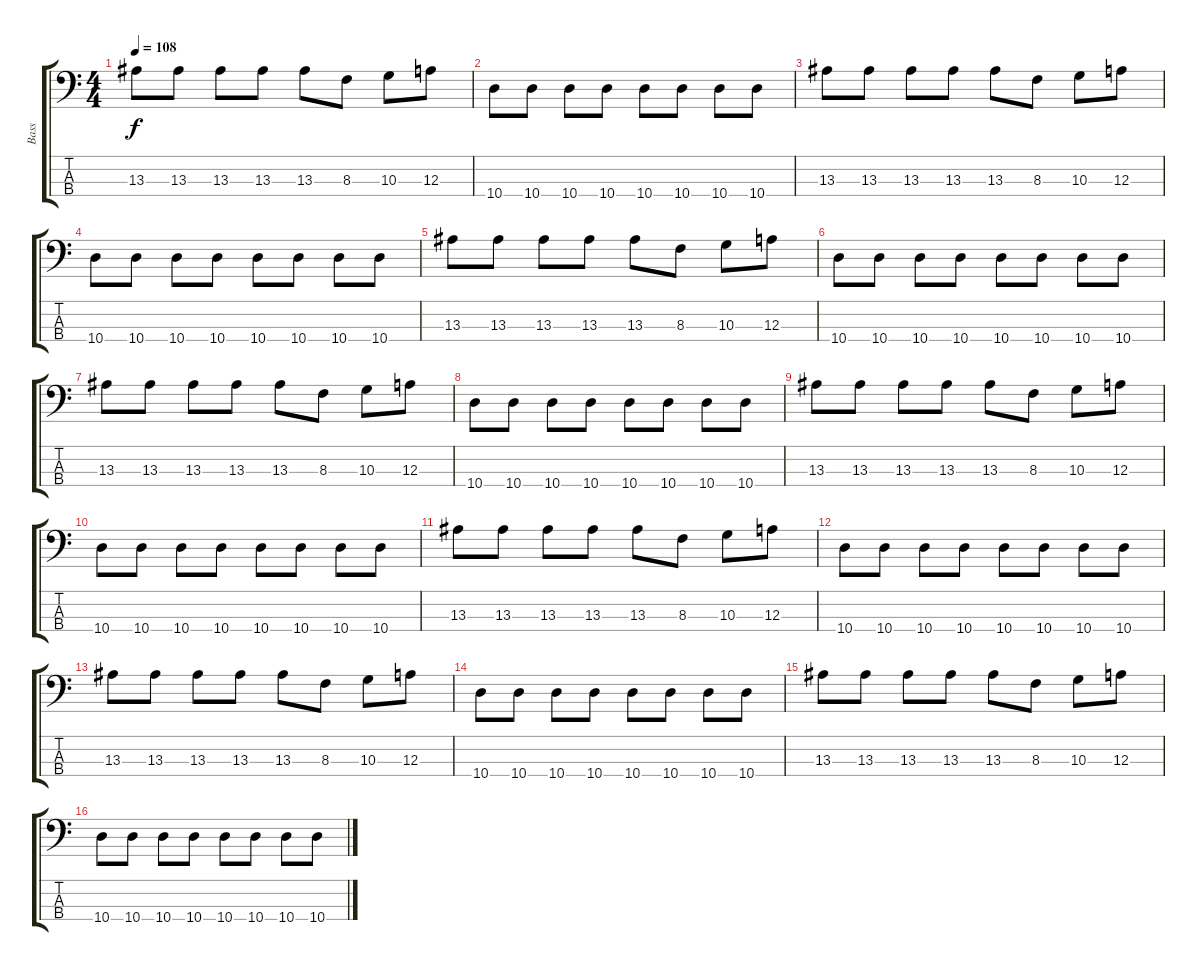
\track ("Bass" "Bass") {instrument electricbassfinger}
\staff {score tabs}
\tuning (G2 D2 A1 E1) {hide}
\ts (4 4)
\tempo 108
\clef f4
\ks c
13.3.8{dy f} 13.3.8 13.3.8 13.3.8 13.3.8 8.3.8 10.3.8 12.3.8 |
10.4.8 10.4.8 10.4.8 10.4.8 10.4.8 10.4.8 10.4.8 10.4.8 |
13.3.8 13.3.8 13.3.8 13.3.8 13.3.8 8.3.8 10.3.8 12.3.8 |
10.4.8 10.4.8 10.4.8 10.4.8 10.4.8 10.4.8 10.4.8 10.4.8 |
13.3.8 13.3.8 13.3.8 13.3.8 13.3.8 8.3.8 10.3.8 12.3.8 |
10.4.8 10.4.8 10.4.8 10.4.8 10.4.8 10.4.8 10.4.8 10.4.8 |
13.3.8 13.3.8 13.3.8 13.3.8 13.3.8 8.3.8 10.3.8 12.3.8 |
10.4.8 10.4.8 10.4.8 10.4.8 10.4.8 10.4.8 10.4.8 10.4.8 |
13.3.8 13.3.8 13.3.8 13.3.8 13.3.8 8.3.8 10.3.8 12.3.8 |
10.4.8 10.4.8 10.4.8 10.4.8 10.4.8 10.4.8 10.4.8 10.4.8 |
13.3.8 13.3.8 13.3.8 13.3.8 13.3.8 8.3.8 10.3.8 12.3.8 |
10.4.8 10.4.8 10.4.8 10.4.8 10.4.8 10.4.8 10.4.8 10.4.8 |
13.3.8 13.3.8 13.3.8 13.3.8 13.3.8 8.3.8 10.3.8 12.3.8 |
10.4.8 10.4.8 10.4.8 10.4.8 10.4.8 10.4.8 10.4.8 10.4.8 |
13.3.8 13.3.8 13.3.8 13.3.8 13.3.8 8.3.8 10.3.8 12.3.8 |
10.4.8 10.4.8 10.4.8 10.4.8 10.4.8 10.4.8 10.4.8 10.4.8
